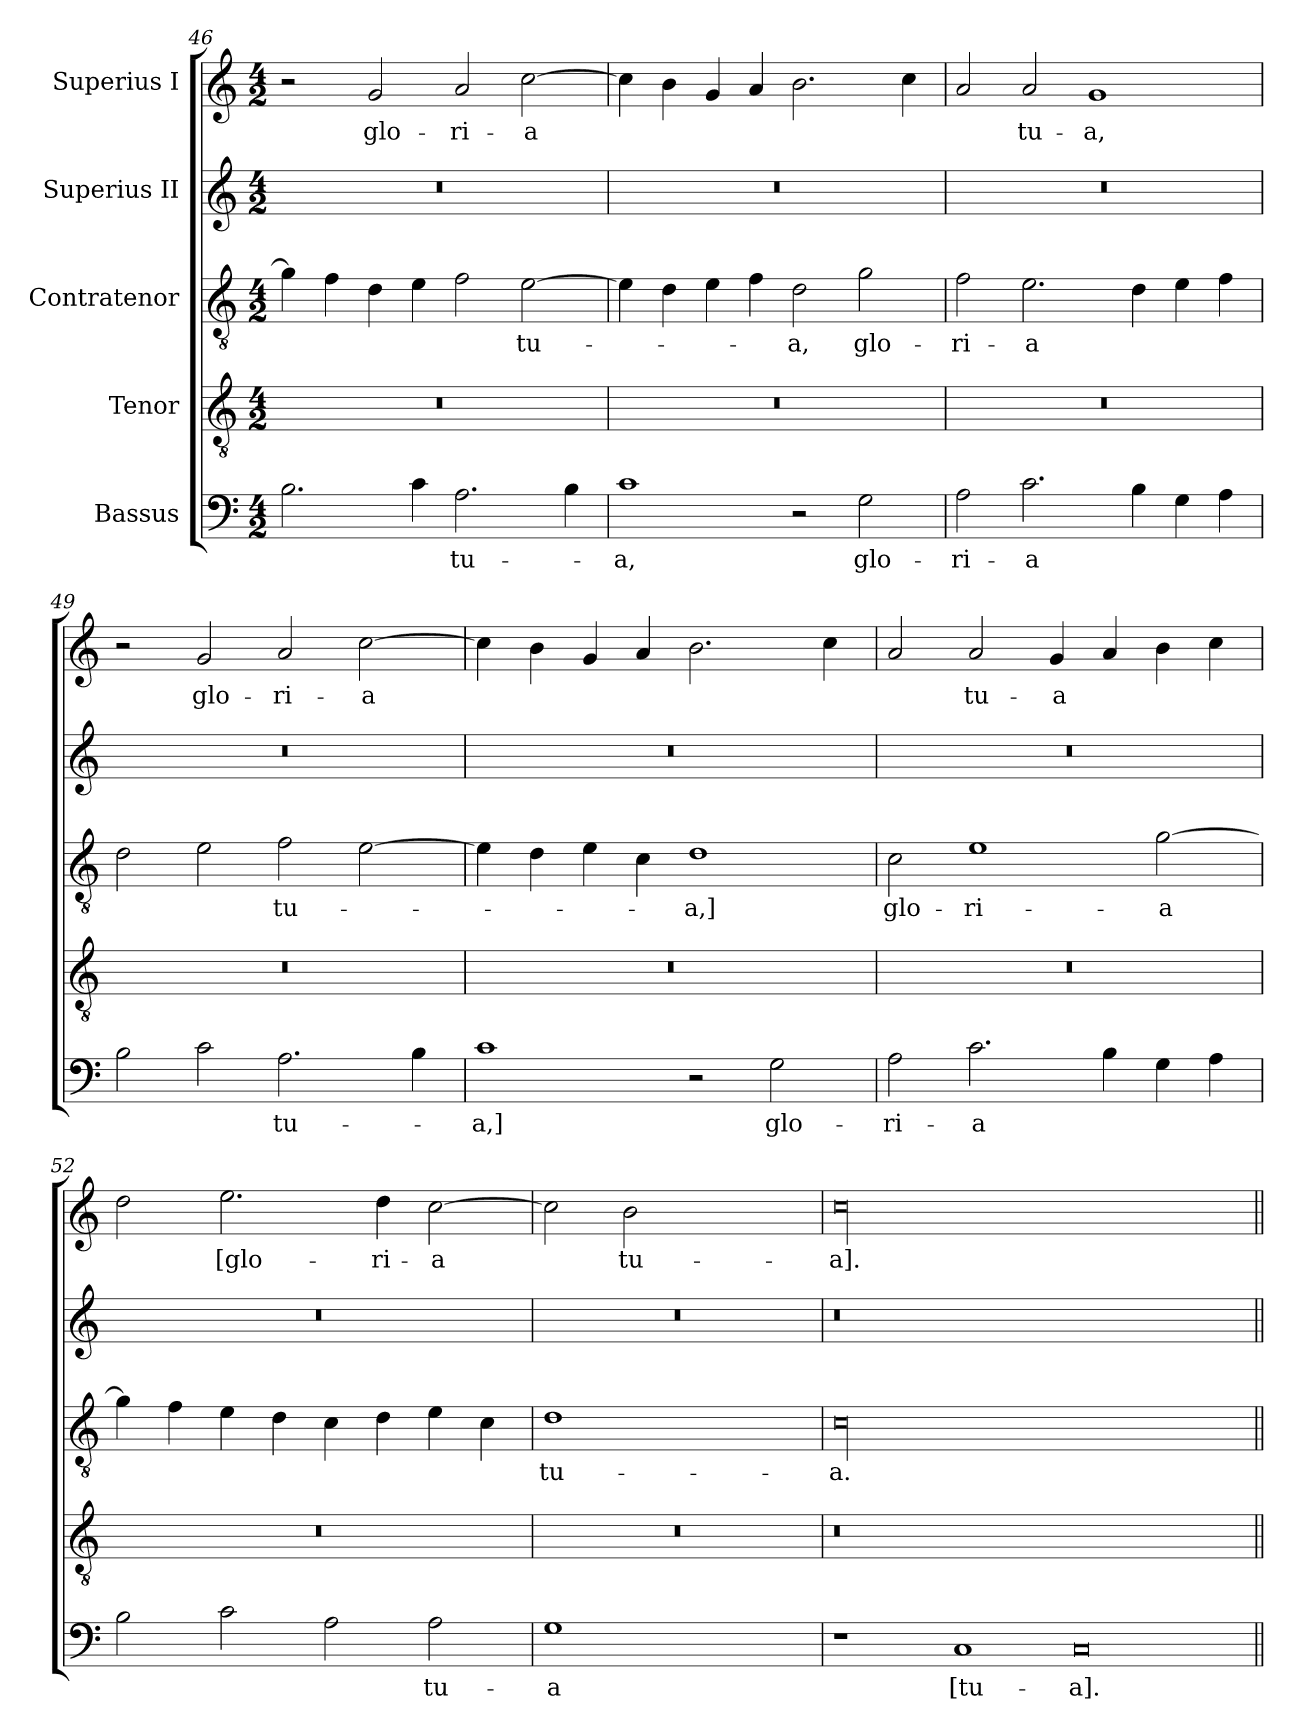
**kern	**text	**kern	**kern	**text	**kern	**kern	**text
*part5	*part5	*part4	*part3	*part3	*part2	*part1	*part1
*staff5	*staff5	*staff4	*staff3	*staff3	*staff2	*staff1	*staff1
*I"Bassus	*	*I"Tenor	*I"Contratenor	*	*I"Superius II	*I"Superius I	*
*clefF4	*	*clefGv2	*clefGv2	*	*clefG2	*clefG2	*
*k[]	*	*k[]	*k[]	*	*k[]	*k[]	*
*M4/2	*	*M4/2	*M4/2	*	*M4/2	*M4/2	*
=46	=46	=46	=46	=46	=46	=46	=46
2.B\	.	0r	4g\]	.	0r	2r	.
.	.	.	4f\	.	.	.	.
.	.	.	4d\	.	.	2g/	glo-
4c\	.	.	4e\	.	.	.	.
2.A\	tu-	.	2f\	.	.	2a/	-ri-
.	.	.	[2e\	tu-	.	[2cc\	-a
4B\	.	.	.	.	.	.	.
=47	=47	=47	=47	=47	=47	=47	=47
1c\	-a,	0r	4e\]	.	0r	4cc\]	.
.	.	.	4d\	.	.	4b\	.
.	.	.	4e\	.	.	4g/	.
.	.	.	4f\	.	.	4a/	.
2r	.	.	2d\	-a,	.	2.b\	.
2G\	glo-	.	2g\	glo-	.	.	.
.	.	.	.	.	.	4cc\	.
=48	=48	=48	=48	=48	=48	=48	=48
2A\	-ri-	0r	2f\	-ri-	0r	2a/	.
2.c\	-a	.	2.e\	-a	.	2a/	tu-
.	.	.	.	.	.	1g/	-a,
4B\	.	.	4d\	.	.	.	.
4G\	.	.	4e\	.	.	.	.
4A\	.	.	4f\	.	.	.	.
=49	=49	=49	=49	=49	=49	=49	=49
2B\	.	0r	2d\	.	0r	2r	.
2c\	.	.	2e\	.	.	2g/	glo-
2.A\	tu-	.	2f\	tu-	.	2a/	-ri-
.	.	.	[2e\	.	.	[2cc\	-a
4B\	.	.	.	.	.	.	.
=50	=50	=50	=50	=50	=50	=50	=50
1c\	-a,]	0r	4e\]	.	0r	4cc\]	.
.	.	.	4d\	.	.	4b\	.
.	.	.	4e\	.	.	4g/	.
.	.	.	4c\	.	.	4a/	.
2r	.	.	1d\	-a,]	.	2.b\	.
2G\	glo-	.	.	.	.	.	.
.	.	.	.	.	.	4cc\	.
=51	=51	=51	=51	=51	=51	=51	=51
2A\	-ri-	0r	2c\	glo-	0r	2a/	.
2.c\	-a	.	1e\	-ri-	.	2a/	tu-
.	.	.	.	.	.	4g/	-a
4B\	.	.	.	.	.	4a/	.
4G\	.	.	[2g\	-a	.	4b\	.
4A\	.	.	.	.	.	4cc\	.
=52	=52	=52	=52	=52	=52	=52	=52
2B\	.	0r	4g\]	.	0r	2dd\	.
.	.	.	4f\	.	.	.	.
2c\	.	.	4e\	.	.	2.ee\	[glo-
.	.	.	4d\	.	.	.	.
2A\	.	.	4c\	.	.	.	.
.	.	.	4d\	.	.	4dd\	-ri-
2A\	tu-	.	4e\	.	.	[2cc\	-a
.	.	.	4c\	.	.	.	.
=53	=53	=53	=53	=53	=53	=53	=53
1G\	-a	0r	1d\	tu-	0r	2cc\]	.
.	.	.	.	.	.	2b\	tu-
1ryy	.	.	1ryy	.	.	1ryy	.
=54	=54	=54	=54	=54	=54	=54	=54
1r	.	0r	00c\	-a.	0r	00cc\	-a].
1C/	[tu-	.	.	.	.	.	.
0C/	-a].	0ryy	.	.	0ryy	.	.
=||	=||	=||	=||	=||	=||	=||	=||
*-	*-	*-	*-	*-	*-	*-	*-
